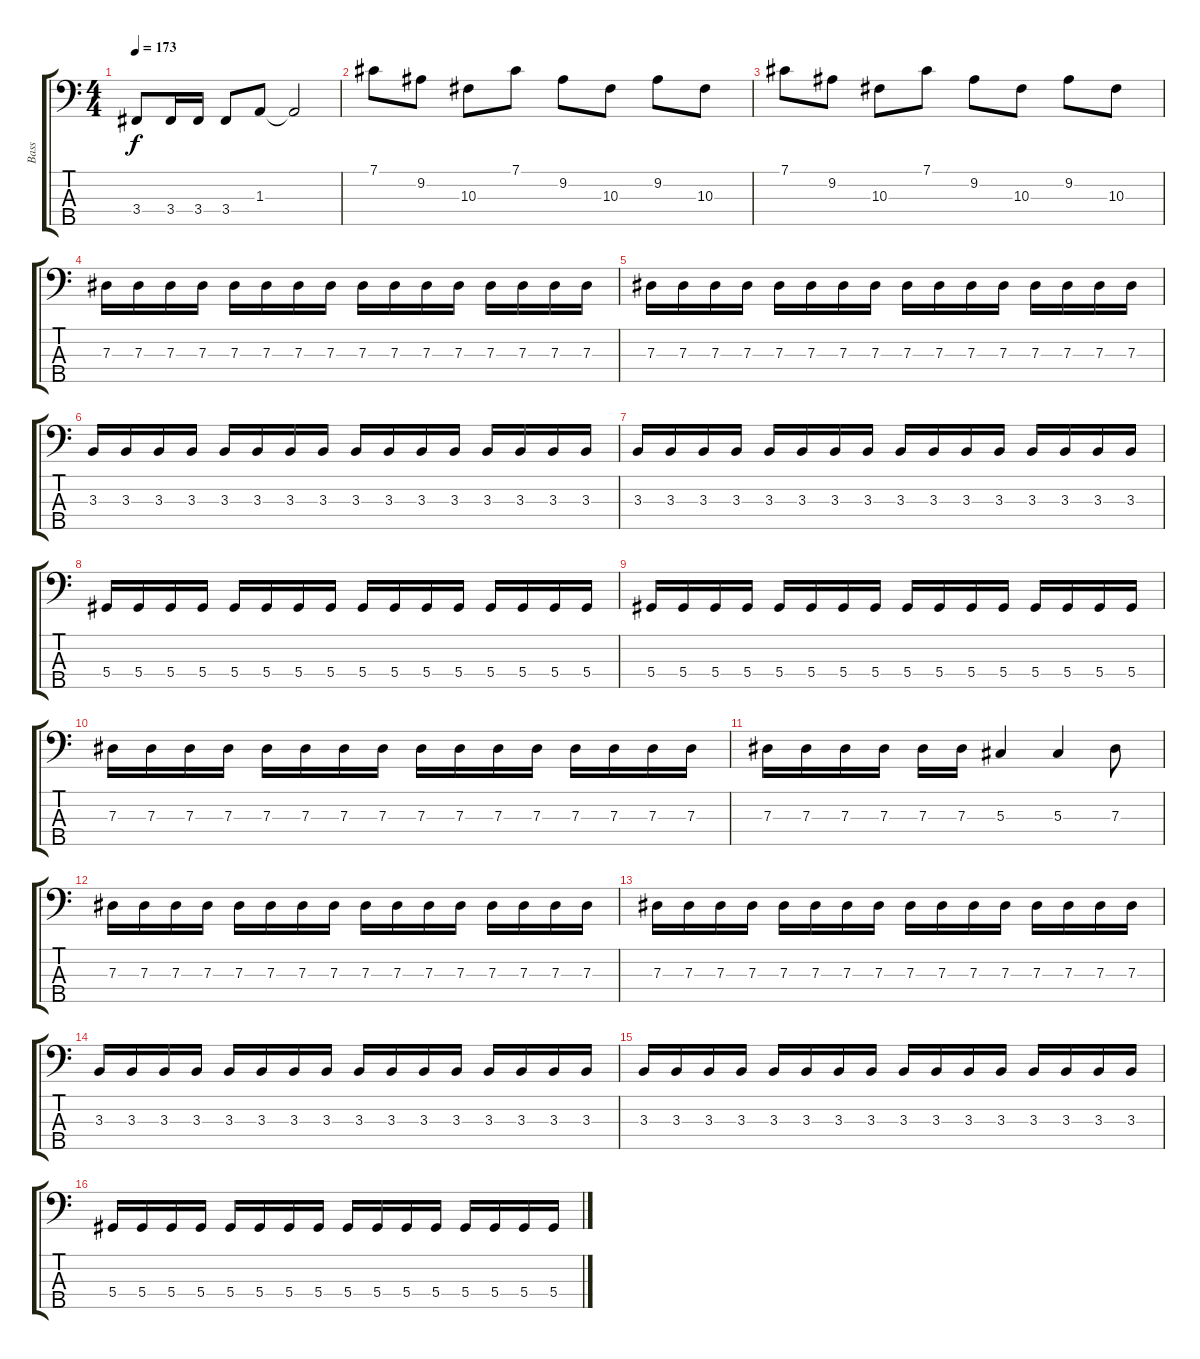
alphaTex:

\track ("Bass" "Bass") {instrument electricbassfinger}
\staff {score tabs}
\tuning (Gb2 Db2 Ab1 Eb1 Bb0) {hide}
\ts (4 4)
\tempo 173
\clef f4
\ks c
3.4.8{dy f} 3.4.16 3.4.16 3.4.8 1.3.8 1.3{t}.2 |
7.1.8 9.2.8 10.3.8 7.1.8 9.2.8 10.3.8 9.2.8 10.3.8 |
7.1.8 9.2.8 10.3.8 7.1.8 9.2.8 10.3.8 9.2.8 10.3.8 |
7.3.16 7.3.16 7.3.16 7.3.16 7.3.16 7.3.16 7.3.16 7.3.16 7.3.16 7.3.16 7.3.16 7.3.16 7.3.16 7.3.16 7.3.16 7.3.16 |
7.3.16 7.3.16 7.3.16 7.3.16 7.3.16 7.3.16 7.3.16 7.3.16 7.3.16 7.3.16 7.3.16 7.3.16 7.3.16 7.3.16 7.3.16 7.3.16 |
3.3.16 3.3.16 3.3.16 3.3.16 3.3.16 3.3.16 3.3.16 3.3.16 3.3.16 3.3.16 3.3.16 3.3.16 3.3.16 3.3.16 3.3.16 3.3.16 |
3.3.16 3.3.16 3.3.16 3.3.16 3.3.16 3.3.16 3.3.16 3.3.16 3.3.16 3.3.16 3.3.16 3.3.16 3.3.16 3.3.16 3.3.16 3.3.16 |
5.4.16 5.4.16 5.4.16 5.4.16 5.4.16 5.4.16 5.4.16 5.4.16 5.4.16 5.4.16 5.4.16 5.4.16 5.4.16 5.4.16 5.4.16 5.4.16 |
5.4.16 5.4.16 5.4.16 5.4.16 5.4.16 5.4.16 5.4.16 5.4.16 5.4.16 5.4.16 5.4.16 5.4.16 5.4.16 5.4.16 5.4.16 5.4.16 |
7.3.16 7.3.16 7.3.16 7.3.16 7.3.16 7.3.16 7.3.16 7.3.16 7.3.16 7.3.16 7.3.16 7.3.16 7.3.16 7.3.16 7.3.16 7.3.16 |
7.3.16 7.3.16 7.3.16 7.3.16 7.3.16 7.3.16 5.3.4 5.3.4 7.3.8 |
7.3.16 7.3.16 7.3.16 7.3.16 7.3.16 7.3.16 7.3.16 7.3.16 7.3.16 7.3.16 7.3.16 7.3.16 7.3.16 7.3.16 7.3.16 7.3.16 |
7.3.16 7.3.16 7.3.16 7.3.16 7.3.16 7.3.16 7.3.16 7.3.16 7.3.16 7.3.16 7.3.16 7.3.16 7.3.16 7.3.16 7.3.16 7.3.16 |
3.3.16 3.3.16 3.3.16 3.3.16 3.3.16 3.3.16 3.3.16 3.3.16 3.3.16 3.3.16 3.3.16 3.3.16 3.3.16 3.3.16 3.3.16 3.3.16 |
3.3.16 3.3.16 3.3.16 3.3.16 3.3.16 3.3.16 3.3.16 3.3.16 3.3.16 3.3.16 3.3.16 3.3.16 3.3.16 3.3.16 3.3.16 3.3.16 |
5.4.16 5.4.16 5.4.16 5.4.16 5.4.16 5.4.16 5.4.16 5.4.16 5.4.16 5.4.16 5.4.16 5.4.16 5.4.16 5.4.16 5.4.16 5.4.16
